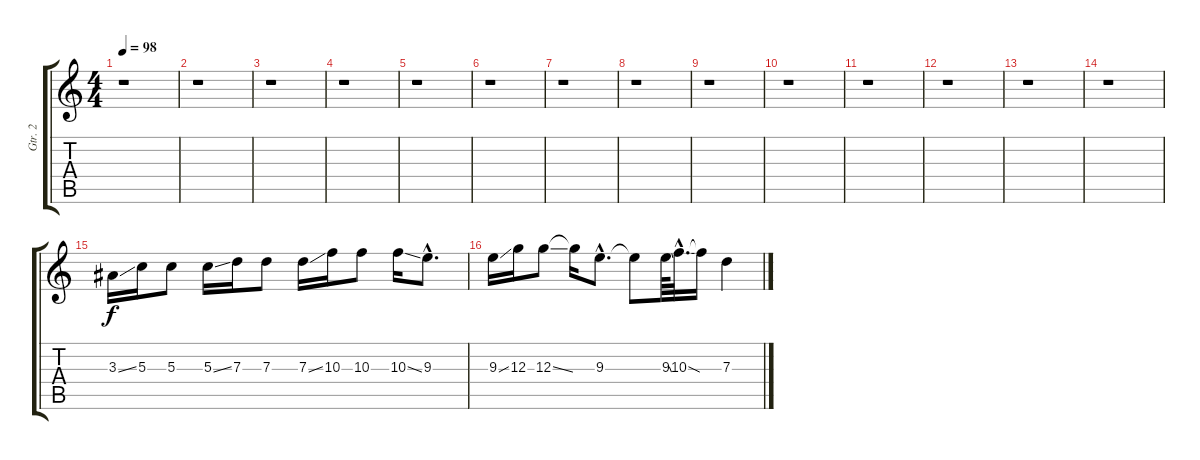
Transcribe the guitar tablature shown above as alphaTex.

\track ("Gtr. 2" "Gtr. 2") {instrument overdrivenguitar}
\staff {score tabs}
\tuning (E4 B3 G3 D3 A2 E2) {hide}
\ts (4 4)
\tempo 98
\clef g2
\ks c
r.1{dy f} |
r.1 |
r.1 |
r.1 |
r.1 |
r.1 |
r.1 |
r.1 |
r.1 |
r.1 |
r.1 |
r.1 |
r.1 |
r.1 |
3.3{ss}.16 5.3.16 5.3.8 5.3{ss}.16 7.3.16 7.3.8 7.3{ss}.16 10.3.16 10.3.8 10.3{ss}.16 9.3{hac}.8{d} |
9.3{ss}.16 12.3.16 12.3{ss}.8 12.3{t}.16 9.3{hac}.8{d} 9.3{t}.8 9.3{ss}.64 10.3{ss hac}.32{d} 10.3{t}.16 7.3.4
